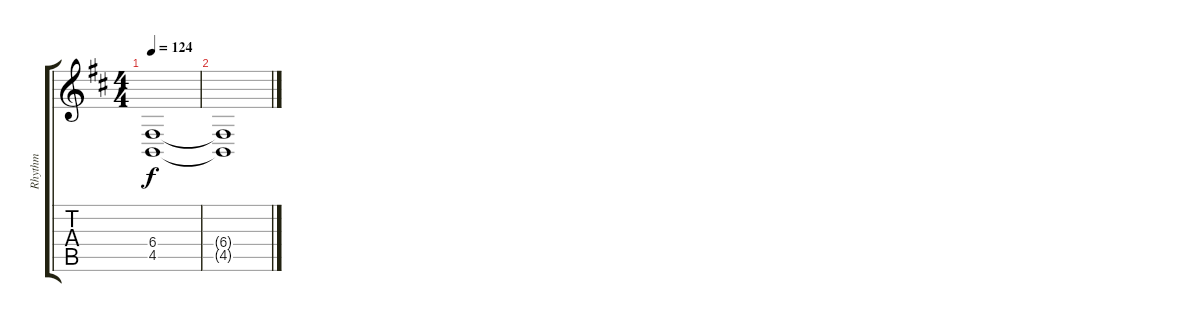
\track ("Rhythm" "Rhythm") {instrument electricgrandpiano}
\staff {score tabs}
\tuning (D4 A3 F3 C3 G2 D2) {hide}
\ts (4 4)
\tempo 124
\clef g2
\ks bminor
(6.4 4.5).1{dy f} |
(6.4{t} 4.5{t}).1
